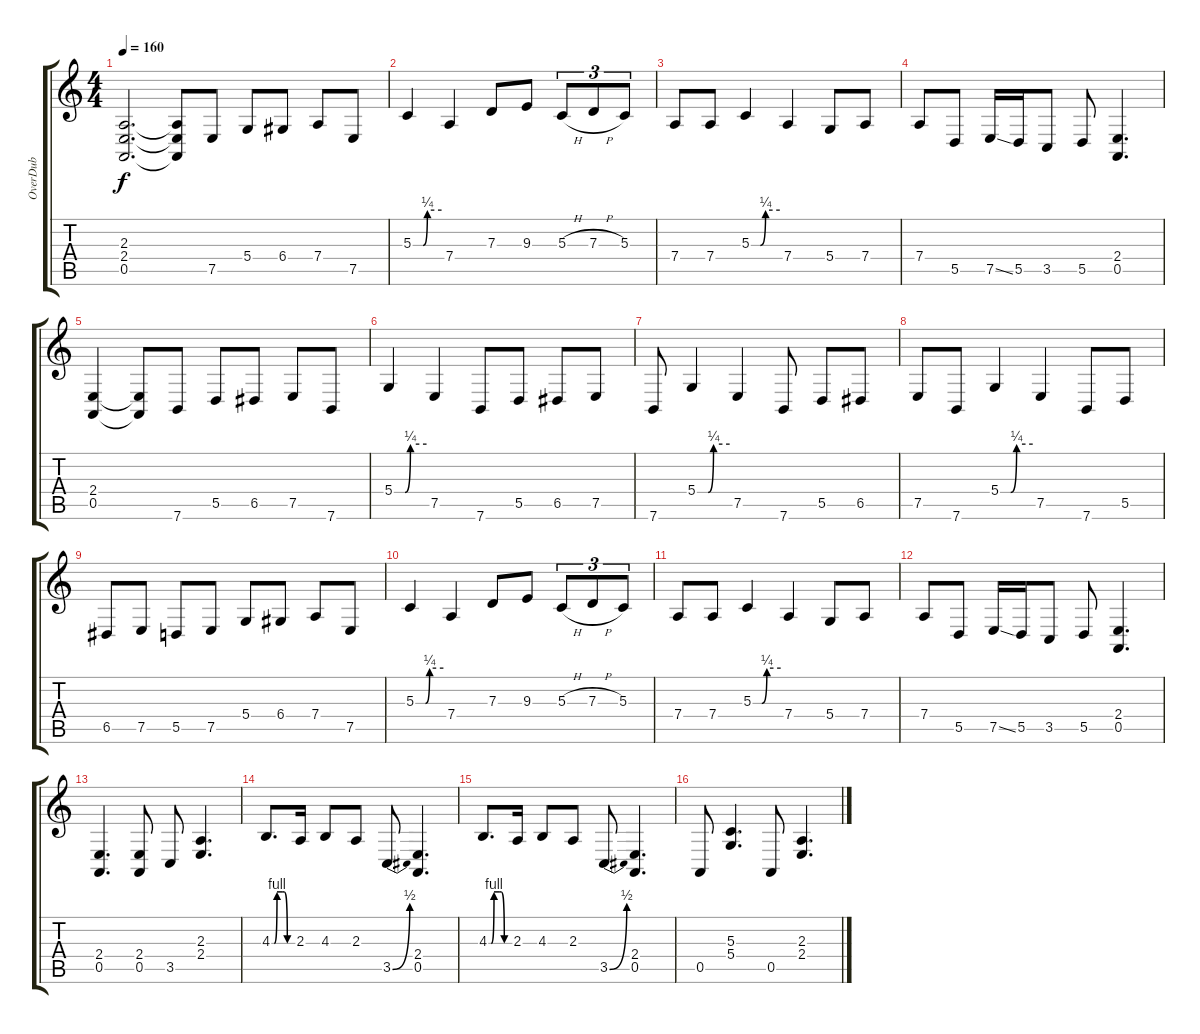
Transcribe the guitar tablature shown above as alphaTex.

\track ("OverDub" "OverDub") {mute instrument lead1square}
\staff {score tabs}
\tuning (E4 B3 G3 D3 A2 E2) {hide}
\ts (4 4)
\tempo 160
\clef g2
\ks c
(2.3{t} 2.4{t} 0.5{t}).2{d dy f} (2.3{t} 2.4{t} 0.5{t}).8 7.5.8{volume 11 instrument lead1square} 5.4.8 6.4.8 7.4.8 7.5.8 |
5.3{be (custom 0 0 10 0 21 0 30 1 60 1)}.4 7.4.4 7.3.8 9.3.8 5.3{h}.8{tu (3 2)} 7.3{h}.8{tu (3 2)} 5.3.8{tu (3 2)} |
7.4.8 7.4.8 5.3{be (custom 0 0 19 0 30 1 60 1)}.4 7.4.4 5.4.8 7.4.8 |
7.4.8 5.5.8 7.5{ss}.16 5.5.16 3.5.8 5.5.8 (2.4 0.5).4{d} |
(2.4 0.5).4 (2.4{t} 0.5{t}).8 7.6.8 5.5.8 6.5.8 7.5.8 7.6.8 |
5.4{be (custom 0 0 20 0 30 1 60 1)}.4 7.5.4 7.6.8 5.5.8 6.5.8 7.5.8 |
7.6.8 5.4{be (custom 0 0 20 0 30 1 60 1)}.4 7.5.4 7.6.8 5.5.8 6.5.8 |
7.5.8 7.6.8 5.4{be (custom 0 0 19 0 30 1 60 1)}.4 7.5.4 7.6.8 5.5.8 |
6.5.8 7.5.8 5.5.8 7.5.8 5.4.8 6.4.8 7.4.8 7.5.8 |
5.3{be (custom 0 0 10 0 21 0 30 1 60 1)}.4 7.4.4 7.3.8 9.3.8 5.3{h}.8{tu (3 2)} 7.3{h}.8{tu (3 2)} 5.3.8{tu (3 2)} |
7.4.8 7.4.8 5.3{be (custom 0 0 19 0 30 1 60 1)}.4 7.4.4 5.4.8 7.4.8 |
7.4.8 5.5.8 7.5{ss}.16 5.5.16 3.5.8 5.5.8 (2.4 0.5).4{d} |
(2.4 0.5).4{d} (2.4 0.5).8 3.5.8 (2.3 2.4).4{d} |
4.3{be (custom 0 0 7 0 15 4 30 4 36 4 45 0 60 0)}.8{d} 2.3.16 4.3.8 2.3.8 3.5{be (bend 0 0 60 2)}.8 (2.4 0.5).4{d} |
4.3{be (custom 0 0 7 0 15 4 30 4 36 4 45 0 60 0)}.8{d} 2.3.16 4.3.8 2.3.8 3.5{be (bend 0 0 60 2)}.8 (2.4 0.5).4{d} |
0.5.8 (5.3 5.4).4{d} 0.5.8 (2.3 2.4).4{d}
